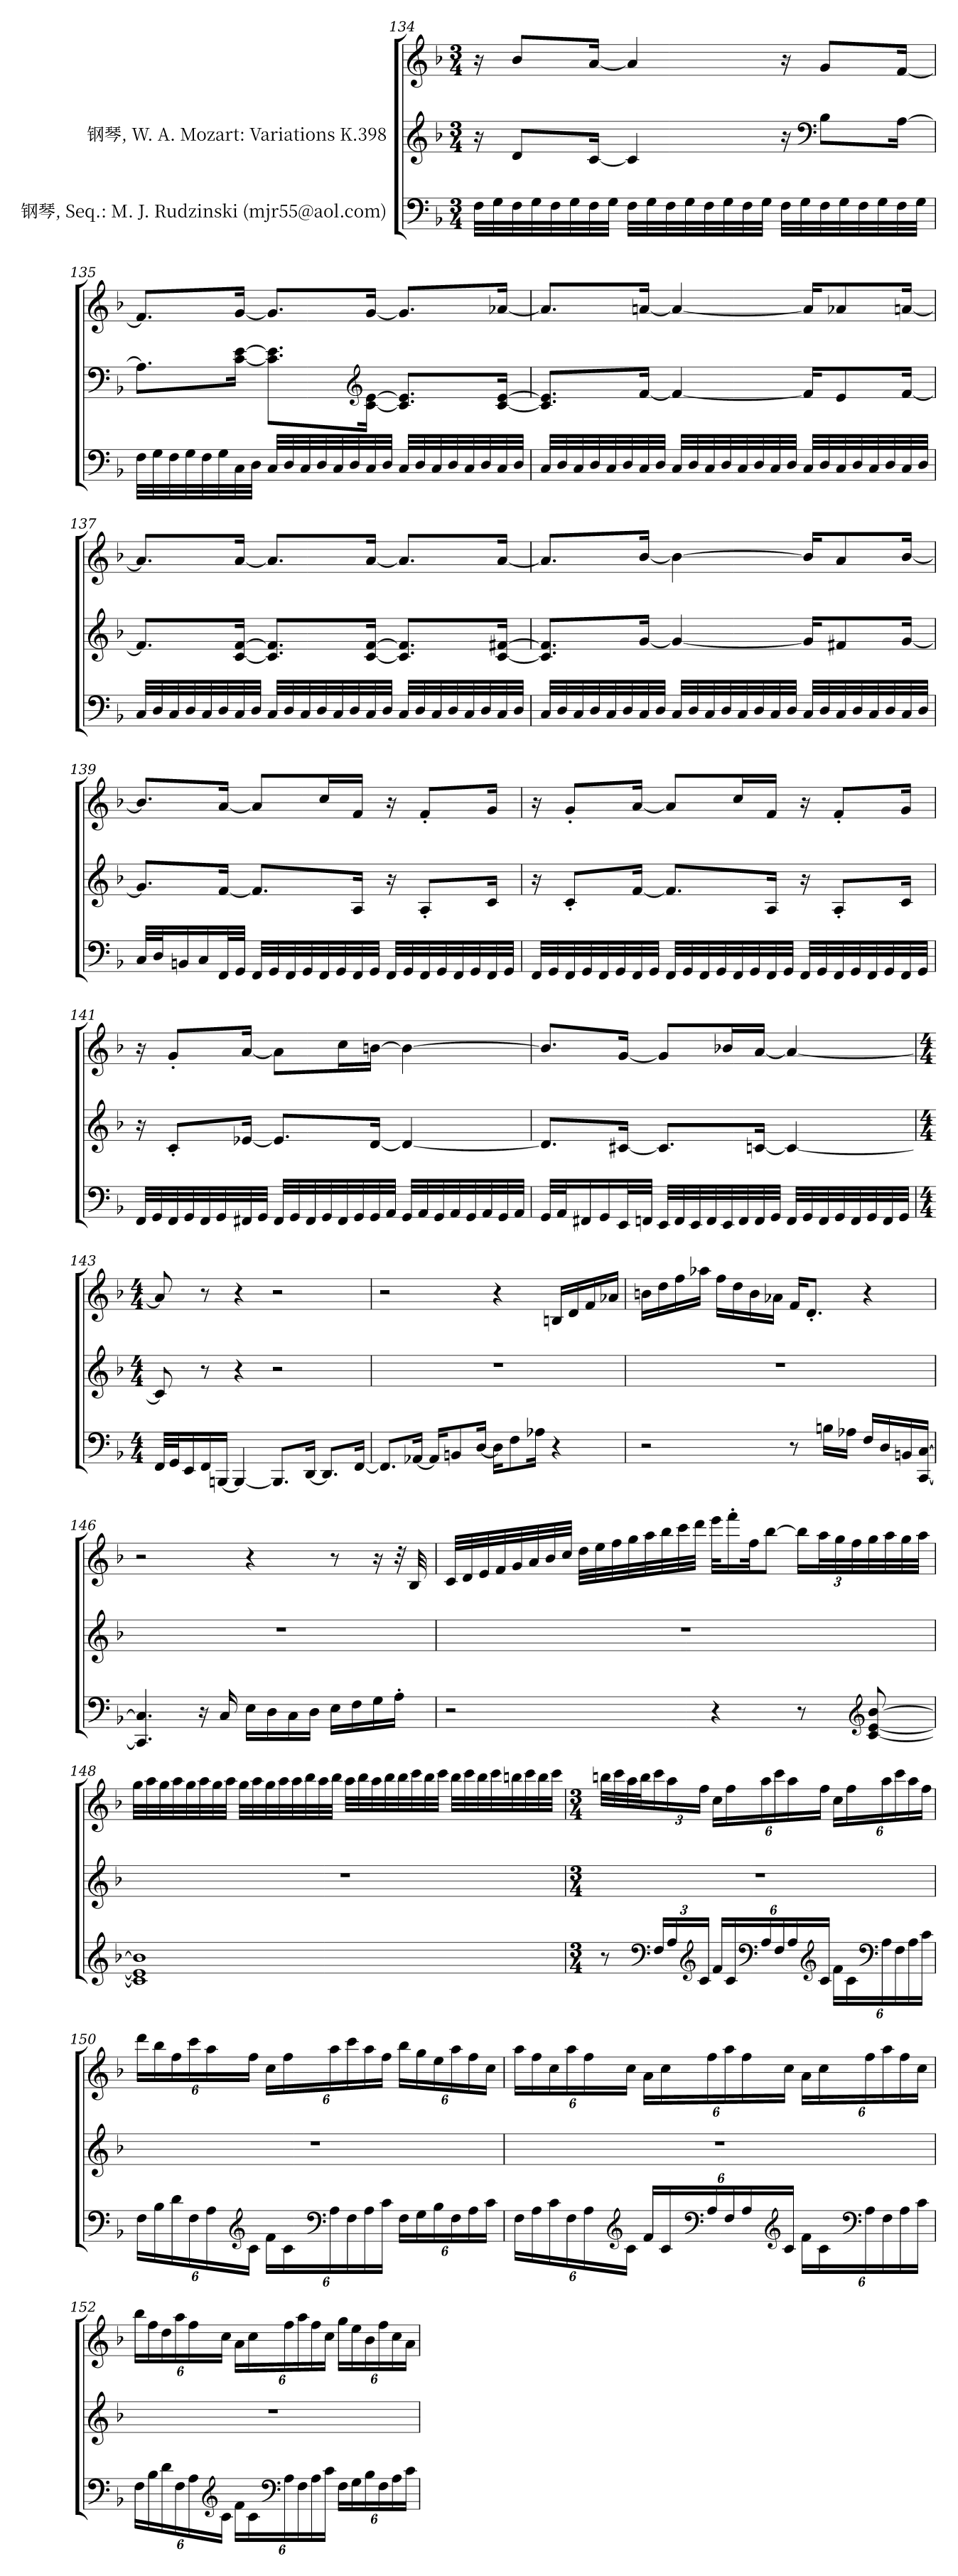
**kern	**kern	**kern
*part2	*part1	*part1
*staff3	*staff2	*staff1
*I"钢琴, Seq.: M. J. Rudzinski (mjr55@aol.com)	*I"钢琴, W. A. Mozart: Variations K.398	*
!!LO:LB:g=z
*clefF4	*clefG2	*clefG2
*k[b-]	*k[b-]	*k[b-]
*M3/4	*M3/4	*M3/4
=134	=134	=134
32F\LLL	16r	16r
32G\	.	.
32F\	8d/L	8b-/L
32G\	.	.
32F\	.	.
32G\	.	.
32F\	[16c/Jk	[16a/Jk
32G\JJJ	.	.
32F\LLL	4c/]	4a/]
32G\	.	.
32F\	.	.
32G\	.	.
32F\	.	.
32G\	.	.
32F\	.	.
32G\JJJ	.	.
32F\LLL	16r	16r
32G\	.	.
*	*clefF4	*
32F\	8B-\L	8g/L
32G\	.	.
32F\	.	.
32G\	.	.
32F\	[16A\Jk	[16f/Jk
32G\JJJ	.	.
!!LO:PB:g=z
=135	=135	=135
32F\LLL	8.A\L]	8.f/L]
32G\	.	.
32F\	.	.
32G\	.	.
32F\	.	.
32G\	.	.
32C\	[16c\ [16e\Jk	[16g/Jk
32D\JJJ	.	.
32C/LLL	8.c\] 8.e\]L	8.g/L]
32D/	.	.
32C/	.	.
32D/	.	.
32C/	.	.
32D/	.	.
*	*clefG2	*
32C/	[16c\ [16e\Jk	[16g/Jk
32D/JJJ	.	.
32C/LLL	8.c/] 8.e/]L	8.g/L]
32D/	.	.
32C/	.	.
32D/	.	.
32C/	.	.
32D/	.	.
32C/	[16c/ [16e/Jk	[16a-X/Jk
32D/JJJ	.	.
!!LO:LB:g=z
=136	=136	=136
32C/LLL	8.c/] 8.e/]L	8.a-/L]
32D/	.	.
32C/	.	.
32D/	.	.
32C/	.	.
32D/	.	.
32C/	[16f/Jk	[16an/Jk
32D/JJJ	.	.
32C/LLL	4f/_	4a/_
32D/	.	.
32C/	.	.
32D/	.	.
32C/	.	.
32D/	.	.
32C/	.	.
32D/JJJ	.	.
32C/LLL	16f/KL]	16a/KL]
32D/	.	.
32C/	8e/	8a-X/
32D/	.	.
32C/	.	.
32D/	.	.
32C/	[16f/Jk	[16an/Jk
32D/JJJ	.	.
!!LO:LB:g=z
=137	=137	=137
32C/LLL	8.f/L]	8.a/L]
32D/	.	.
32C/	.	.
32D/	.	.
32C/	.	.
32D/	.	.
32C/	[16c/ [16f/Jk	[16a/Jk
32D/JJJ	.	.
32C/LLL	8.c/] 8.f/]L	8.a/L]
32D/	.	.
32C/	.	.
32D/	.	.
32C/	.	.
32D/	.	.
32C/	[16c/ [16f/Jk	[16a/Jk
32D/JJJ	.	.
32C/LLL	8.c/] 8.f/]L	8.a/L]
32D/	.	.
32C/	.	.
32D/	.	.
32C/	.	.
32D/	.	.
32C/	[16c/ [16f#X/Jk	[16a/Jk
32D/JJJ	.	.
!!LO:LB:g=z
=138	=138	=138
32C/LLL	8.c/] 8.f#/]L	8.a/L]
32D/	.	.
32C/	.	.
32D/	.	.
32C/	.	.
32D/	.	.
32C/	[16g/Jk	[16b-/Jk
32D/JJJ	.	.
32C/LLL	4g/_	4b-\_
32D/	.	.
32C/	.	.
32D/	.	.
32C/	.	.
32D/	.	.
32C/	.	.
32D/JJJ	.	.
32C/LLL	16g/KL]	16b-/KL]
32D/	.	.
32C/	8f#X/	8a/
32D/	.	.
32C/	.	.
32D/	.	.
32C/	[16g/Jk	[16b-/Jk
32D/JJJ	.	.
!!LO:PB:g=z
=139	=139	=139
32C/LLL	8.g/L]	8.b-/L]
32D/J	.	.
16BBn/	.	.
16C/	.	.
32FF/L	[16f/Jk	[16a/Jk
32GG/JJJ	.	.
32FF/LLL	8.f/L]	8a/L]
32GG/	.	.
32FF/	.	.
32GG/	.	.
32FF/	.	16cc/L
32GG/	.	.
32FF/	16A/Jk	16f/JJ
32GG/JJJ	.	.
32FF/LLL	16r	16r
32GG/	.	.
32FF/	8A'/L	8f'/L
32GG/	.	.
32FF/	.	.
32GG/	.	.
32FF/	16c/Jk	16g/Jk
32GG/JJJ	.	.
=140	=140	=140
32FF/LLL	16r	16r
32GG/	.	.
32FF/	8c'/L	8g'/L
32GG/	.	.
32FF/	.	.
32GG/	.	.
32FF/	[16f/Jk	[16a/Jk
32GG/JJJ	.	.
32FF/LLL	8.f/L]	8a/L]
32GG/	.	.
32FF/	.	.
32GG/	.	.
32FF/	.	16cc/L
32GG/	.	.
32FF/	16A/Jk	16f/JJ
32GG/JJJ	.	.
32FF/LLL	16r	16r
32GG/	.	.
32FF/	8A'/L	8f'/L
32GG/	.	.
32FF/	.	.
32GG/	.	.
32FF/	16c/Jk	16g/Jk
32GG/JJJ	.	.
!!LO:LB:g=z
=141	=141	=141
32FF/LLL	16r	16r
32GG/	.	.
32FF/	8c'/L	8g'/L
32GG/	.	.
32FF/	.	.
32GG/	.	.
32FF#X/	[16e-X/Jk	[16a/Jk
32GG/JJJ	.	.
32FF#/LLL	8.e-/L]	8a\L]
32GG/	.	.
32FF#/	.	.
32GG/	.	.
32FF#/	.	16cc\L
32GG/	.	.
32GG/	[16d/Jk	[16bn\JJ
32AA/JJJ	.	.
32GG/LLL	4d/_	4b\_
32AA/	.	.
32GG/	.	.
32AA/	.	.
32GG/	.	.
32AA/	.	.
32GG/	.	.
32AA/JJJ	.	.
!!LO:LB:g=z
=142	=142	=142
32GG/LLL	8.d/L]	8.b/L]
32AA/J	.	.
16FF#X/	.	.
16GG/	.	.
32EE/L	[16c#X/Jk	[16g/Jk
32FFn/JJJ	.	.
32EE/LLL	8.c#/L]	8g/L]
32FF/	.	.
32EE/	.	.
32FF/	.	.
32EE/	.	16b-X/L
32FF/	.	.
32FF/	[16cn/Jk	[16a/JJ
32GG/JJJ	.	.
32FF/LLL	4c/_	4a/_
32GG/	.	.
32FF/	.	.
32GG/	.	.
32FF/	.	.
32GG/	.	.
32FF/	.	.
32GG/JJJ	.	.
=143	=143	=143
*M4/4	*M4/4	*M4/4
32FF/LLL	8c/]	8a/]
32GG/J	.	.
16EE/	.	.
16FF/	8r	8r
[16BBBn/JJ	.	.
4BBB/_	4r	4r
8.BBB/L]	2r	2r
[16DD/Jk	.	.
8.DD/L]	.	.
[16FF/Jk	.	.
!!LO:LB:g=z
=144	=144	=144
8.FF/L]	1r	2r
[16AA-X/Jk	.	.
16AA-/KL]	.	.
8BBn/	.	.
[16D/Jk	.	.
16D\KL]	.	4r
8F\	.	.
16A-X\Jk	.	.
4r	.	16Bn/LL
.	.	16d/
.	.	16f/
.	.	16a-X/JJ
=145	=145	=145
2r	1r	16bn\LL
.	.	16dd\
.	.	16ff\
.	.	16aa-X\JJ
.	.	16ff\LL
.	.	16dd\
.	.	16b\
.	.	16a-X\JJ
8r	.	16f/KL
.	.	8.d'/J
16Bn\LL	.	.
16A-X\JJ	.	.
16F/LL	.	4r
16D/	.	.
16BBn/	.	.
[16CC/ [16C/JJ	.	.
!!LO:PB:g=z
=146	=146	=146
4.CC/] 4.C/]	1r	2r
16r	.	.
16C/	.	.
16E\LL	.	4r
16D\	.	.
16C\	.	.
16D\JJ	.	.
16E\LL	.	8r
16F\	.	.
16G\	.	16r
16A'\JJ	.	32r
.	.	32B-/
=147	=147	=147
2r	1r	32c/LLL
.	.	32d/
.	.	32e/
.	.	32f/
.	.	32g/
.	.	32a/
.	.	32b-/
.	.	32cc/JJJ
.	.	32dd\LLL
.	.	32ee\
.	.	32ff\
.	.	32gg\
.	.	32aa\
.	.	32bb-\
.	.	32ccc\
.	.	32ddd\JJJ
4r	.	32eee\KLL
.	.	16fff'\
.	.	32ff\JK
.	.	[8bb-\J
8r	.	16bb-\LL]
*	*	*Xbrackettup
.	.	48aa\L
.	.	48gg\
.	.	48ff\
*clefG2	*	*
[8c/ [8e/ [8b-/	.	32gg\
.	.	32aa\
.	.	32gg\
.	.	32aa\JJJ
!!LO:LB:g=z
=148	=148	=148
1c] 1e] 1b-]	1r	32gg\LLL
.	.	32aa\
.	.	32gg\
.	.	32aa\
.	.	32gg\
.	.	32aa\
.	.	32gg\
.	.	32aa\JJJ
.	.	32gg\LLL
.	.	32aa\
.	.	32gg\
.	.	32aa\
.	.	32aa\
.	.	32bb-\
.	.	32aa\
.	.	32bb-\JJJ
.	.	32aa\LLL
.	.	32bb-\
.	.	32aa\
.	.	32bb-\
.	.	32bb-\
.	.	32ccc\
.	.	32bb-\
.	.	32ccc\JJJ
.	.	32bb-\LLL
.	.	32ccc\
.	.	32bb-\
.	.	32ccc\
.	.	32bbn\
.	.	32ccc\
.	.	32bb\
.	.	32ccc\JJJ
!!LO:LB:g=z
=149	=149	=149
*M3/4	*M3/4	*M3/4
8r	2.r	32bbn\LLL
.	.	32ccc\
.	.	32aa\
.	.	32bb\J
*clefF4	*	*
*Xbrackettup	*	*
*	*	*MM98
24F/LL	.	24ccc\
24A/	.	24aa\
*clefG2	*	*
24c/JJ	.	24ff\JJ
24f/LL	.	24cc\LL
24c/	.	24ff\
*clefF4	*	*
24A/	.	24aa\
24F/	.	24ccc\
24A/	.	24aa\
*clefG2	*	*
24c/JJ	.	24ff\JJ
24f\LL	.	24cc\LL
24c\	.	24ff\
*clefF4	*	*
24A\	.	24aa\
24F\	.	24ccc\
24A\	.	24aa\
24c\JJ	.	24ff\JJ
!!LO:LB:g=z
=150	=150	=150
24F\LL	2.r	24ddd\LL
24B-\	.	24bb-\
24d\	.	24ff\
24F\	.	24ccc\
24A\	.	24aa\
*clefG2	*	*
24c\JJ	.	24ff\JJ
24f\LL	.	24cc\LL
24c\	.	24ff\
*clefF4	*	*
24A\	.	24aa\
24F\	.	24ccc\
24A\	.	24aa\
24c\JJ	.	24ff\JJ
24F\LL	.	24bb-\LL
24G\	.	24gg\
24B-\	.	24ee\
24F\	.	24aa\
24A\	.	24ff\
24c\JJ	.	24cc\JJ
!!LO:PB:g=z
=151	=151	=151
24F\LL	2.r	24aa\LL
24A\	.	24ff\
24c\	.	24cc\
24F\	.	24aa\
24A\	.	24ff\
*clefG2	*	*
24c\JJ	.	24cc\JJ
24f/LL	.	24a\LL
24c/	.	24cc\
*clefF4	*	*
24A/	.	24ff\
24F/	.	24aa\
24A/	.	24ff\
*clefG2	*	*
24c/JJ	.	24cc\JJ
24f\LL	.	24a\LL
24c\	.	24cc\
*clefF4	*	*
24A\	.	24ff\
24F\	.	24aa\
24A\	.	24ff\
24c\JJ	.	24cc\JJ
!!LO:LB:g=z
=152	=152	=152
24F\LL	2.r	24bb-\LL
24B-\	.	24ff\
24d\	.	24dd\
24F\	.	24aa\
24A\	.	24ff\
*clefG2	*	*
24c\JJ	.	24cc\JJ
24f\LL	.	24a\LL
24c\	.	24cc\
*clefF4	*	*
24A\	.	24ff\
24F\	.	24aa\
24A\	.	24ff\
24c\JJ	.	24cc\JJ
24F\LL	.	24gg\LL
24G\	.	24ee\
24B-\	.	24b-\
24F\	.	24ff\
24A\	.	24cc\
24c\JJ	.	24a\JJ
=	=	=
*-	*-	*-
